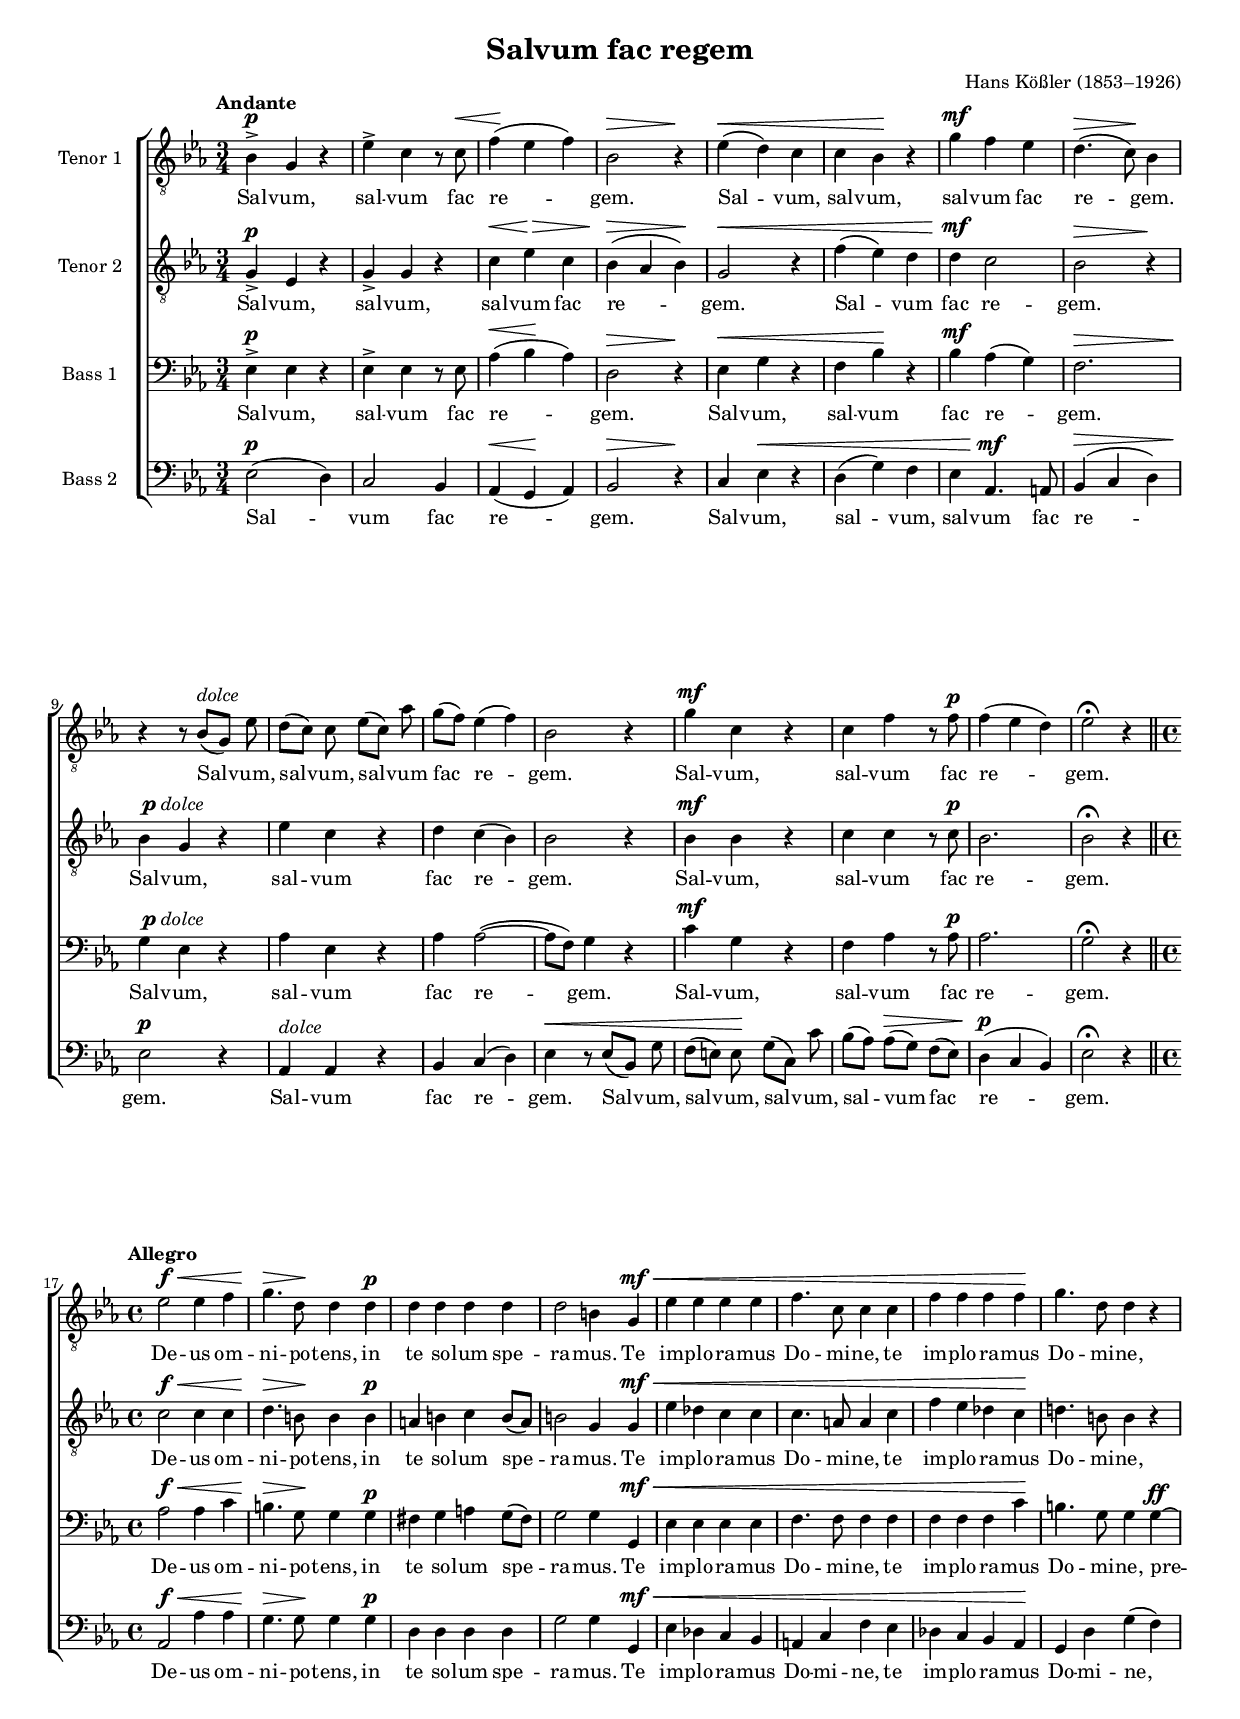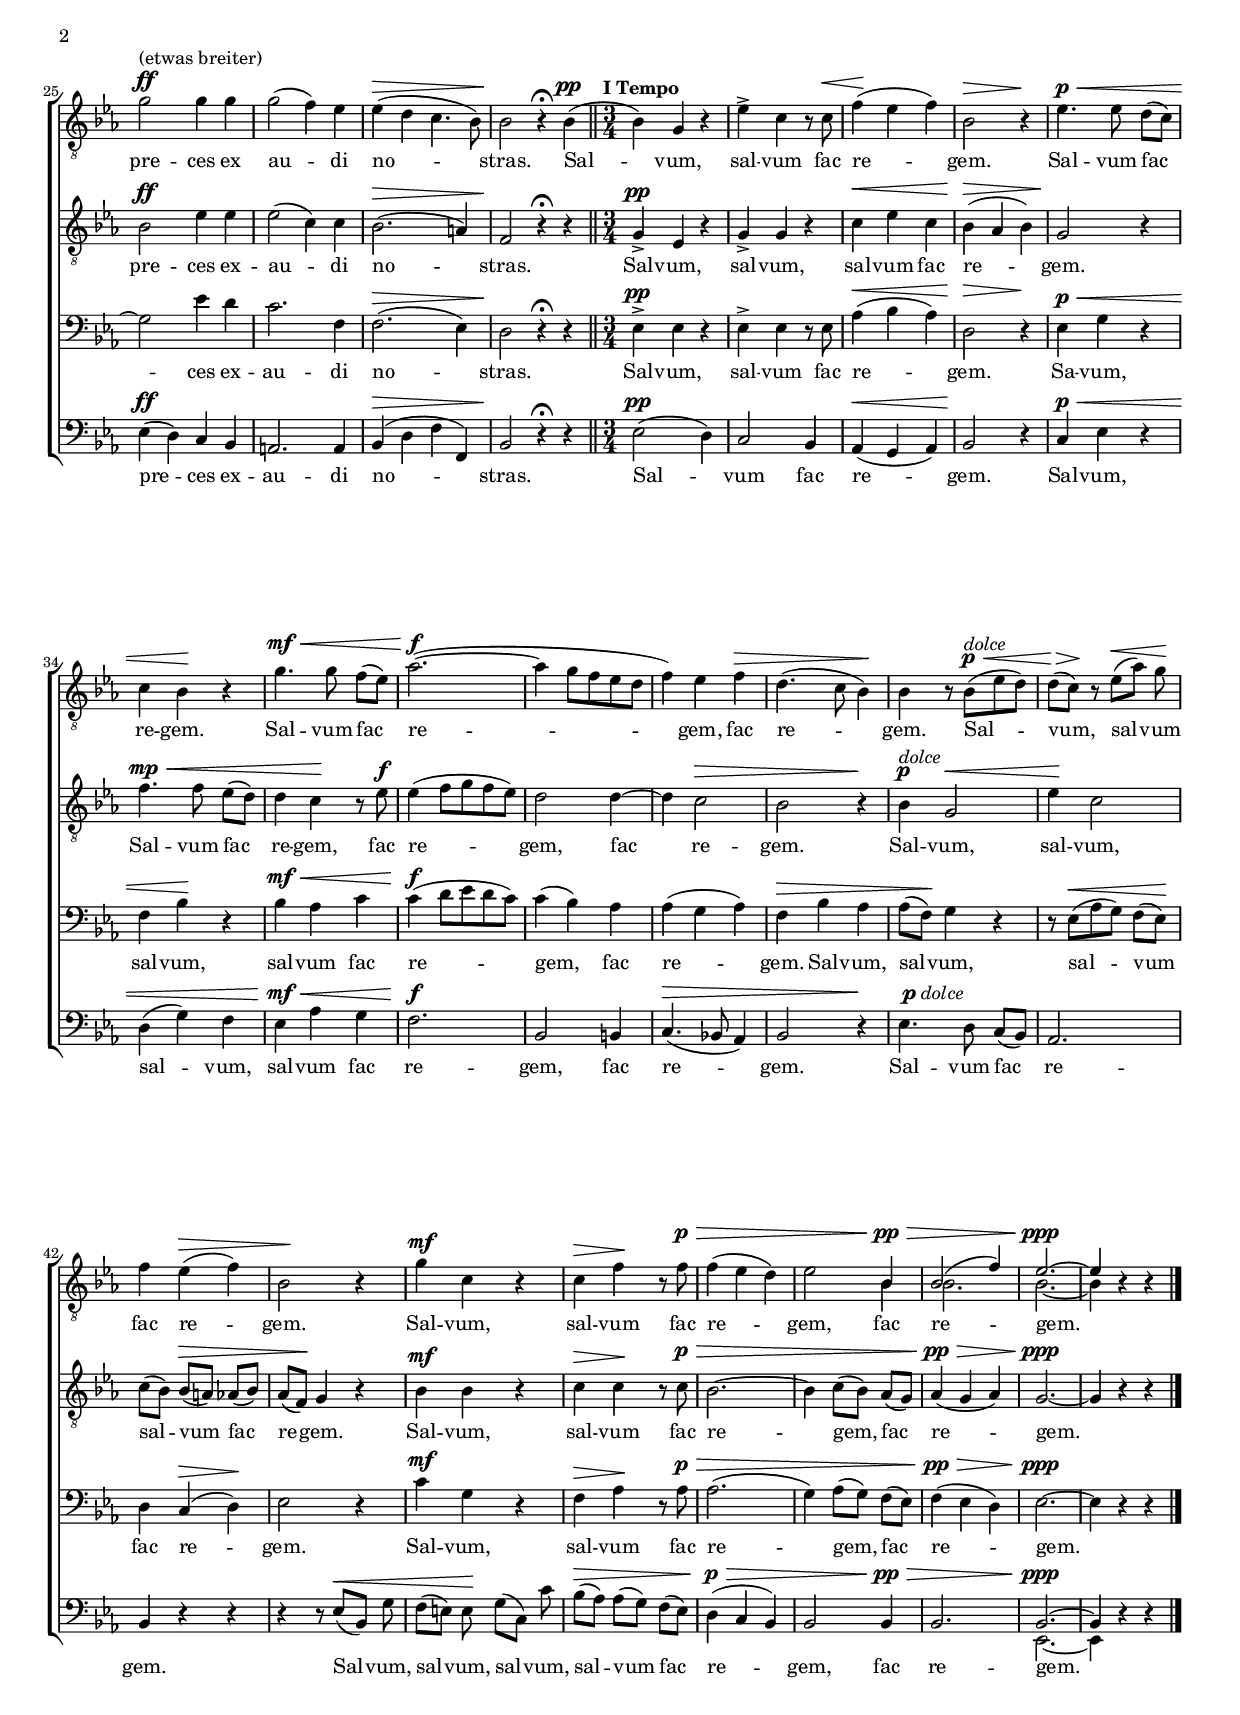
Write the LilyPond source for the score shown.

\version "2.18.0"

\include "deutsch.ly"

#(set-default-paper-size "a4")
#(set-global-staff-size 16)

\header {
  title = "Salvum fac regem"
    arranger = "Hans Kößler (1853–1926)"
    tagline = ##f
  }

  global = {
    \key es \major
    \time 3/4
    \dynamicUp
    \override DynamicLineSpanner.staff-padding = #2
    \override TextScript.staff-padding = #2
  }

  pDolceMarkup = \markup {
    \concat {
      \dynamic p
      \normal-text { \italic " dolce" }
    }
  }

  pDolce = \tweak DynamicText.self-alignment-X #LEFT
  #(make-dynamic-script pDolceMarkup)

  tenoronenotes = \relative c' {
    % b4->\p^\markup{\bold "Andante"} g r |
    \set Score.tempoHideNote = ##t
    \tempo "Andante" 4 = 84
    b4->\p g r |
    \override Hairpin.to-barline = ##f
    es'4-> c r8 c\< |
    f4( \! es f) |
    b,2\> r4\! |
    es4(\< d) c |
    c b\! r4 |
    g'\mf f es |
  d4.(\> c8)\! b4 |
  r4 r8 b([^\markup{\italic "dolce"} g)] es' |
  d([ c)] c es([ c)] as' |
  g( f) es4( f) |
  b,2 r4 |
  g'\mf c, r |
  c f r8 f\p |
  f4( es d) |
  es2\fermata r4 \bar "||"
  \time 4/4
  \override Hairpin.to-barline = ##t
  % es2\f\<^\markup{\bold "Allegro"} es4 f |
  \tempo "Allegro" 4 = 108
  es2\f\< es4 f |
  g4.\>d8\! d4 d\p |
  d d d d |
  d2 h4 g\mf\< |
  es' es es es |
  f4. c8 c4 c |
  f f f f\! |
  g4. d8 d4 r |
  \tempo 4 = 104
  g2\ff^"(etwas breiter)"  g4 g |
  g2( f4) es |
  \override Hairpin.to-barline = ##t
  es(\> d c4. b8) |
  b2\! r4\fermata \tempo 4 =84 b(\pp \bar "||"
  \time 3/4
  \tempo "I Tempo"
  b) g r |
  \override Hairpin.to-barline = ##f
  es'-> c r8 c\< |
  f4(\! es f) |
  b,2\> r4\! |
  es4.\p\< es8 d([ c)] |
  c4 b\! r |
  g'4.\mf\< g8 f([ es)] |
  as2.\f( ~ |
  as4 g8 f es d |
  f4) es f\> |
  d4.( c8 b4)\! |
  b r8 b(\p\< ^\markup{\italic dolce} es d) |
  d(\> c)\! r es\<([ as)] g\! |
  f4 es(\> f) |
  b,2\! r4 |
  g'4\mf c, r |
  c\> f\! r8 f\p\> |
  f4( es d) |
  es2
  << {
    \voiceOne
    b4\pp\> |
    b2( f'4) |
    es2.\ppp ~ |
    es4
  }
  \new Voice {
    \voiceTwo
    b4 |
    b2. |
    b2. ~ |
    b4
  } >>
  \oneVoice
  r4 r
  \bar "|."
}

tenoronelyrics = \lyricmode {
  Sal -- vum, sal -- vum fac re -- gem.
  Sal -- vum, sal -- vum, sal -- vum fac re -- gem.
  Sal -- vum, sal -- vum, sal -- vum fac re -- gem.
  Sal -- vum, sal -- vum fac re -- gem.
  De -- us om -- ni -- po -- tens, in te so -- lum spe -- ra -- mus.
  Te im -- plo -- ra -- mus Do -- mi -- ne,
  te im -- plo -- ra -- mus Do -- mi -- ne,
  pre -- ces ex au -- di no -- stras.
  Sal -- vum, sal -- vum fac re -- gem.
  Sal -- vum fac re -- gem.
  Sal -- vum fac re -- gem, fac re -- gem.
  Sal -- vum, sal -- vum fac re -- gem.
  Sal -- vum, sal -- vum fac re -- gem, fac re -- gem.
}

tenortwonotes = \relative c' {
  g4->\p es r |
  g-> g r |
  c-\< es\> c |
  b(\> as b)\! |
  g2\< r4 |
  f'( es) d |
  d\mf c2 |
  b\> r4\! |
  b4\pDolce g  r |
  es' c r |
  d c( b) |
  b2 r4 |
  b\mf b r |
  c c r8 c\p |
  b2. |
  b2\fermata r4 \bar "||"
  \time 4/4
  c2\f\< c4 c |
  d4.\> h8\! h4 h\p
  | a h c h8( a) |
  h2 g4 g\mf\< |
  es' des c c |
  c4. a8 a4 c |
  f es des c\! |
  d!4. h8 h4 r |
  b2\ff es4 es |
  es2( c4) c |
  b2.(\> a4) |
  f2\! r4\fermata r4 \bar "||"
  g4->\pp es r |
  g-> g r |
  c\< es c |
  b(\> as b) |
  g2\! r4 |
  f'4.\mp\< f8 es[( d]) |
  d4 c\! r8 es\f |
  es4( f8 g f es) |
  d2 d4 ~ |
  d c2\> |
  \override Hairpin.to-barline = ##f
  b r4\!
  b\p^\markup{\italic "dolce"} g2\< |
  es'4\! c2 |
  c8[( b]) b[(\> a]) as[( b]) |
  as( f)\! g4 r |
  b\mf b r |
  c\> c\! r8 c\p\> |
  b2. ~ |
  b4 c8[( b]) as[( g]) |
  as4(\pp\> g as) |
  g2.\ppp ~ |
  g4 r r \bar "|."
}

tenortwolyrics = \lyricmode {
  Sal -- vum, sal -- vum, sal -- vum fac re -- gem.
  Sal -- vum fac re -- gem.
  Sal -- vum, sal -- vum fac re -- gem.
  Sal -- vum, sal -- vum fac re -- gem.
  De -- us om -- ni -- po -- tens, in te so -- lum spe -- ra -- mus.
  Te im -- plo -- ra -- mus Do -- mi -- ne,
  te im -- plo -- ra -- mus Do -- mi -- ne,
  pre -- ces ex -- au -- di no -- stras.
  Sal -- vum, sal -- vum, sal -- vum fac re -- gem.
  Sal -- vum fac re -- gem, fac re -- gem, fac re -- gem.
  Sal -- vum, sal -- vum, sal -- vum fac re -- gem.
  Sal -- vum, sal -- vum fac re -- gem, fac re -- gem.
}

bassonenotes = \relative c {
  \clef bass
  es4->\p es r |
  es-> es r8 es |
  as4(\< b\! as) |
  d,2\> r4-\!
  es\< g r |
  f b\! r |
  b\mf as( g) |
  f2.\> |
  g4\pDolce es  r |
  as es r |
  as as2( ~ |
  as8 f) g4 r |
  c\mf g r |
  f as r8 as\p |
  as2. |
  g2\fermata r4 \bar "||"
  as2\f\< as4 c |
  h4.\> g8\! g4 g\p |
  fis g a g8( fis) |
  g2 g4 g,\mf\< |
  es' es es es |
  f4. f8 f4 f |
  f f f c'\! |
  h4. g8 g4 g\ff ~ |
  g2 es'4 d |
  c2. f,4 |
  f2.(\> es4) |
  d2\! r4\fermata r \bar "||"
  es->\pp es r |
  es-> es r8 es |
  as4(\< b as) |
  d,2\> r4\! |
  es4\p\< g r |
  f b\! r |
  b\mf\< as c |
  c(\f d8 es d c) |
  c4( b) as |
  as4( g as) |
  f\> b as |
  as8( f)\! g4 r |
  r8 es(\< as g) f[( es])\! |
  d4 c(\> d)\! |
  es2 r4 |
  c'4\mf g r |
  f\> as\! r8 as\p\> |
  as2.( |
  g4) as8([ g)] f([ es)] |
  f4(\pp\> es d) |
  es2.\ppp ~ |
  es4 r r \bar "|."
}

bassonelyrics = \lyricmode {
  Sal -- vum, sal -- vum fac re -- gem.
  Sal -- vum, sal -- vum fac re -- gem.
  Sal -- vum, sal -- vum fac re -- gem.
  Sal -- vum, sal -- vum fac re -- gem.
  De -- us om -- ni -- po -- tens, in te so -- lum spe -- ra -- mus.
  Te im -- plo -- ra -- mus Do -- mi -- ne,
  te im -- plo -- ra -- mus Do -- mi -- ne,
  pre -- ces ex -- au -- di no -- stras.
  Sal -- vum, sal -- vum fac re -- gem.
  Sa -- vum, sal -- vum, sal -- vum fac re -- gem, fac re -- gem.
  Sal -- vum, sal -- vum, sal -- vum fac re -- gem.
  Sal -- vum, sal -- vum fac re -- gem, fac re -- gem.
}

basstwonotes = \relative c {
  \clef bass
  es2(\p d4) |
  c2 b4 |
  as4(\< g\! as) |
  b2\> r4\! |
  c es\< r |
  d( g) f |
  es as,4.\mf a8 |
  b4(\> c d) |
  es2\p r4 |
  \once \override TextScript.staff-padding = #1
  as,^\markup{\italic "dolce"} as r |
  b c( d) |
  es\< r8 es([ b)] g' |
  f([ e)] e\! g([ c,)] c' |
  b([ as)] as([\> g)] f([ es)] |
  d4(\p c b) |
  es2\fermata r4 \bar "||"
  as,2\f\< as'4 as |
  g4.\> g8\! g4 g\p |
  d d d d |
  g2 g4 g,\mf\< |
  es' des c b |
  a c f es |
  des c b as\! |
  g d' g( f) |
  es(\ff d) c b |
  a2. a4 |
  b(\> d f f,) |
  b2\! r4\fermata r \bar "||"
  es2(\pp d4) |
  c2 b4 |
  as(\< g as) |
  b2\! r4 |
  c\p\< es r |
  d( g) f |
  es\mf\< as g |
  f2.\f |
  b,2 h4 |
  c4.(\> b!8 as4) |
  b2 r4\! |
  es4.\pDolce d8 c[( b]) |
  as2. |
  b4 r r |
  r4 r8 es[(\< b]) g' |
  f([ e)] e\! g[( c,]) c' |
  b[(\> as]) as[( g]) f([ es]) |
  d4(\>\p c b) |
  b2 b4\pp\> |
  b2. |
  << {
    \voiceOne
    b2.\ppp ~ |
    b4
  }
  \new Voice {
    \voiceTwo
    es,2. ~ |
    es4
  } >>
  \oneVoice
  r r
  \bar "|."
}

basstwolyrics = \lyricmode {
  Sal -- vum fac re -- gem.
  Sal -- vum, sal -- vum, sal -- vum fac re -- gem.
  Sal -- vum fac re -- gem.
  Sal -- vum, sal -- vum, sal -- vum, sal -- vum fac re -- gem.
  De -- us om -- ni -- po -- tens, in te so -- lum spe -- ra -- mus.
  Te im -- plo -- ra -- mus Do -- mi -- ne,
  te im -- plo -- ra -- mus Do -- mi -- ne,
  pre -- ces ex -- au -- di no -- stras.
  Sal -- vum fac re -- gem.
  Sal -- vum, sal -- vum, sal -- vum fac re -- gem, fac re -- gem.
  Sal -- vum fac re -- gem.
  Sal -- vum, sal -- vum, sal -- vum, sal -- vum fac re -- gem, fac re -- gem.
}

\score {
  \new ChoirStaff <<
    \new Staff \with {
      instrumentName = #"Tenor 1"
    }
    <<
      \new Voice = "tenorone" <<
	\clef "G_8"
	\global
	\tenoronenotes
      >>
      \lyricsto "tenorone" \new Lyrics \tenoronelyrics
    >>
    \new Staff \with {
      instrumentName = #"Tenor 2"
    }
    <<
      \new Voice = "tenortwo" <<
	\clef "G_8"
	\global
	\tenortwonotes
      >>
      \lyricsto "tenortwo" \new Lyrics \tenortwolyrics
    >>
    \new Staff \with {
      instrumentName = #"Bass 1"
    }
    <<
      \new Voice = "bassone" <<
	\global
	\bassonenotes
      >>
      \lyricsto "bassone" \new Lyrics \bassonelyrics
    >>
    \new Staff \with {
      instrumentName = #"Bass 2"
    }
    <<
      \new Voice = "basstwo" <<
	\global
	\basstwonotes
      >>
      \lyricsto "basstwo" \new Lyrics \basstwolyrics
    >>
  >>
  \layout {
    \context {
      \Score
      \override StaffGrouper.staff-staff-spacing.basic-distance = #11
    }
    % indent = 0\cm
    ragged-bottom = ##f
    ragged-last-bottom = ##f
  }
  \midi {}
}
